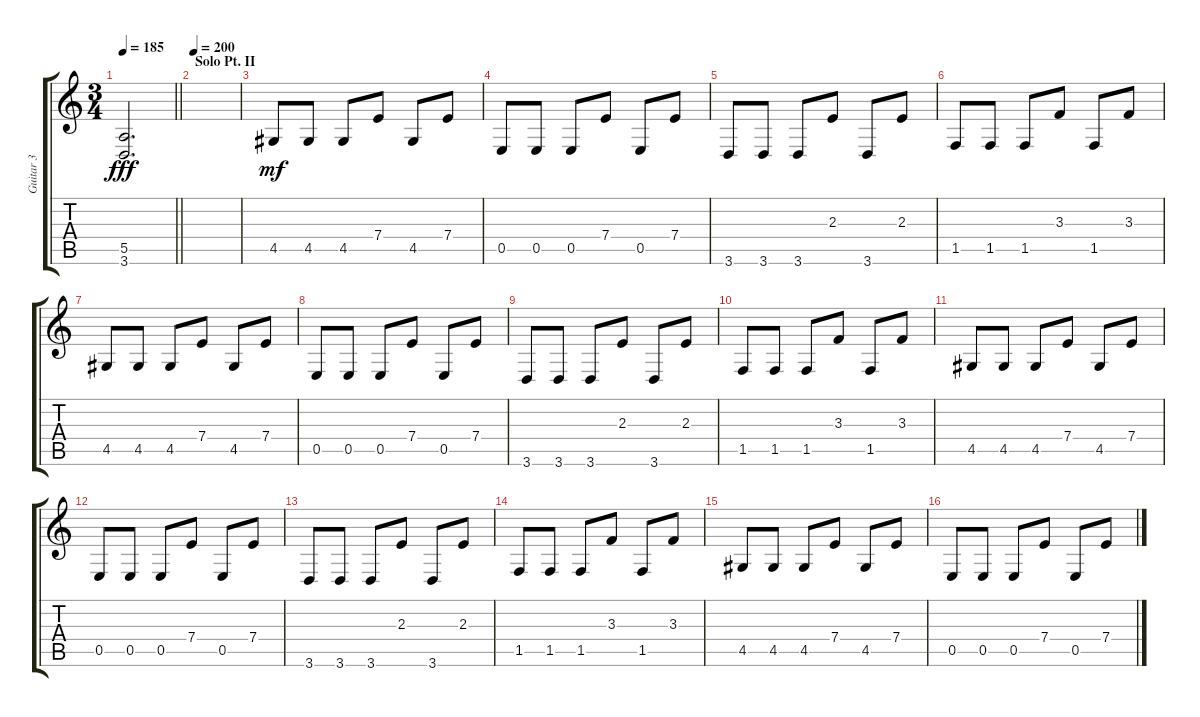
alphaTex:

\track ("Guitar 3" "Guitar 3") {instrument distortionguitar}
\staff {score tabs}
\tuning (B3 Gb3 D3 A2 E2 B1) {hide}
\ts (3 4)
\tempo 185
\clef g2
\barLineRight lightlight
\ks c
(5.5 3.6).2{d dy fff} |
\section ("" "Solo Pt. II")
\tempo 200
|
4.5.8{dy mf balance 16} 4.5.8 4.5.8 7.4.8 4.5.8 7.4.8 |
0.5.8 0.5.8 0.5.8 7.4.8 0.5.8 7.4.8 |
3.6.8 3.6.8 3.6.8 2.3.8 3.6.8 2.3.8 |
1.5.8 1.5.8 1.5.8 3.3.8 1.5.8 3.3.8 |
4.5.8 4.5.8 4.5.8 7.4.8 4.5.8 7.4.8 |
0.5.8 0.5.8 0.5.8 7.4.8 0.5.8 7.4.8 |
3.6.8 3.6.8 3.6.8 2.3.8 3.6.8 2.3.8 |
1.5.8 1.5.8 1.5.8 3.3.8 1.5.8 3.3.8 |
4.5.8 4.5.8 4.5.8 7.4.8 4.5.8 7.4.8 |
0.5.8 0.5.8 0.5.8 7.4.8 0.5.8 7.4.8 |
3.6.8 3.6.8 3.6.8 2.3.8 3.6.8 2.3.8 |
1.5.8 1.5.8 1.5.8 3.3.8 1.5.8 3.3.8 |
4.5.8 4.5.8 4.5.8 7.4.8 4.5.8 7.4.8 |
0.5.8 0.5.8 0.5.8 7.4.8 0.5.8 7.4.8
